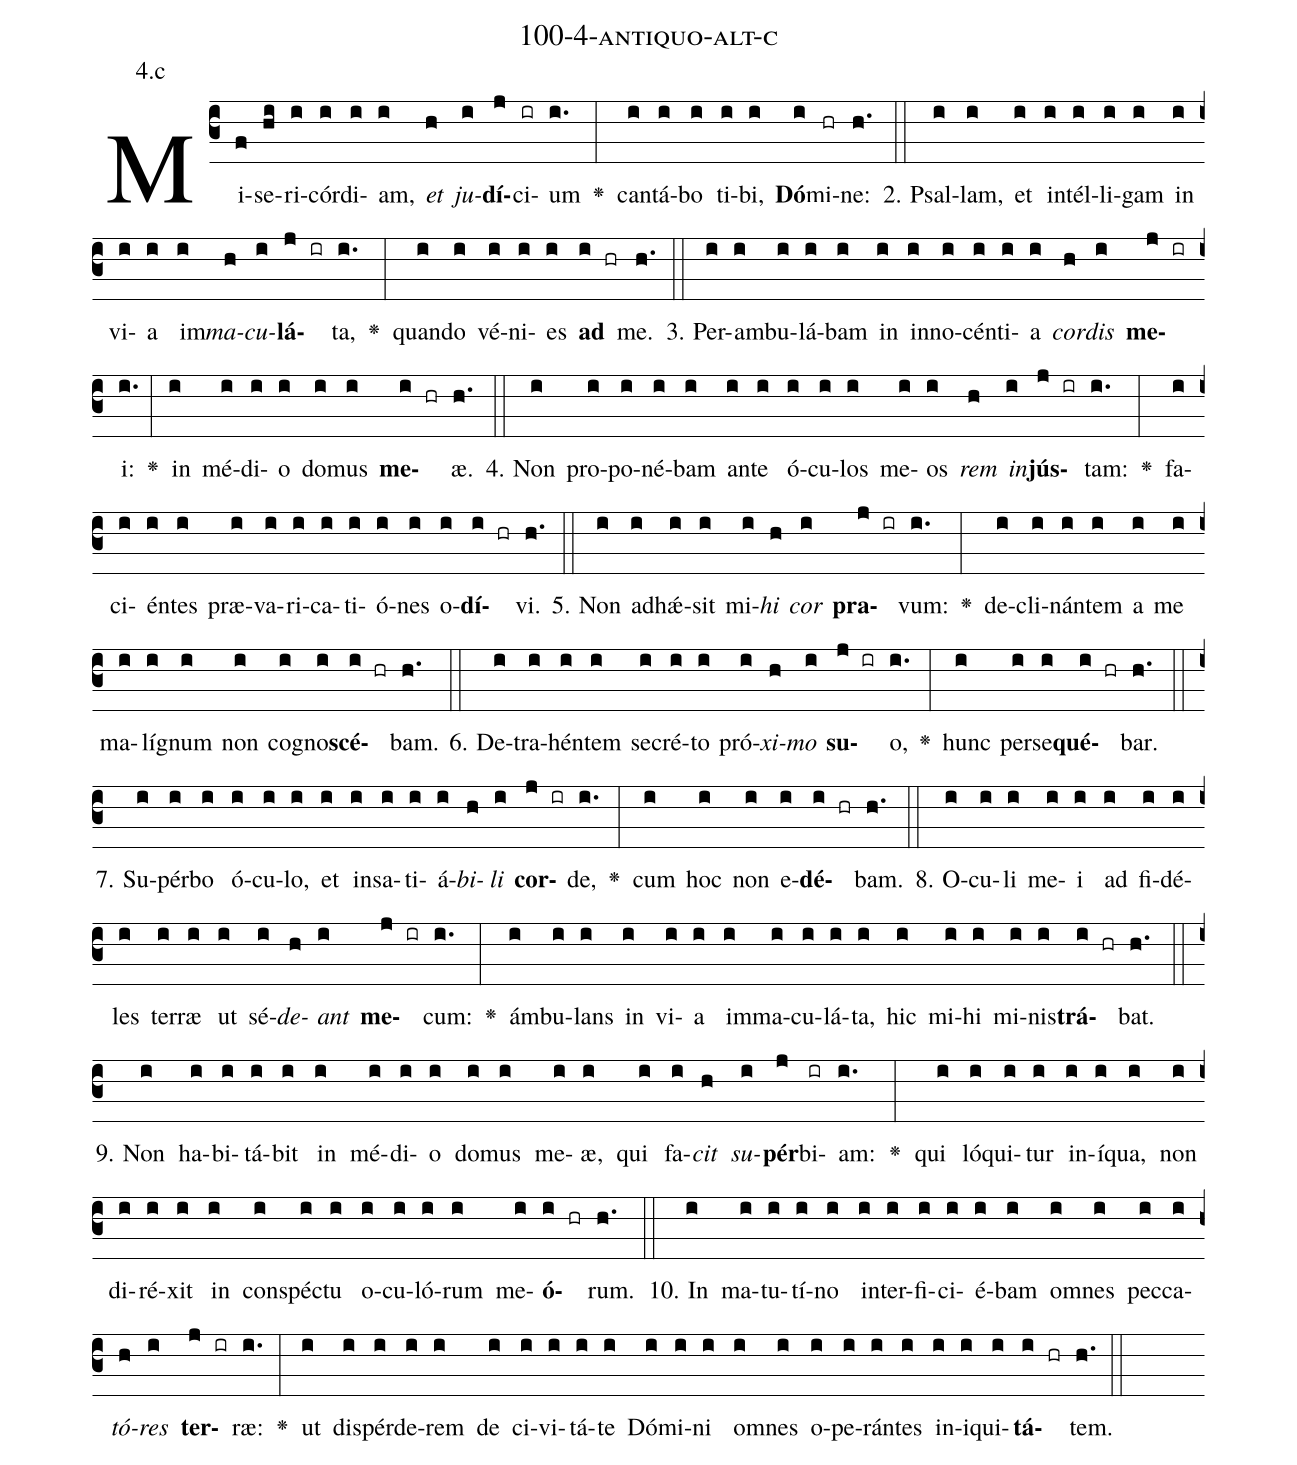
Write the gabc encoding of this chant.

name: 100-4-antiquo-alt-c;
annotation: 4.c;
%%
(c3)Mi(f)se(hi)ri(i)cór(i)di(i)am,(i) <i>et</i>(h) <i>ju</i>(i)<b>dí</b>(j)ci(ir)um(i.) <v>\greheightstar</v>(:) can(i)tá(i)bo(i) ti(i)bi,(i) <b>Dó</b>(i)mi(hr)ne:(h.) (::)
2. Psal(i)lam,(i) et(i) in(i)tél(i)li(i)gam(i) in(i) vi(i)a(i) im(i)<i>ma</i>(h)<i>cu</i>(i)<b>lá</b>(j ir)ta,(i.) <v>\greheightstar</v>(:) quan(i)do(i) vé(i)ni(i)es(i) <b>ad</b>(i hr) me.(h.) (::)
3. Per(i)am(i)bu(i)lá(i)bam(i) in(i) in(i)no(i)cén(i)ti(i)a(i) <i>cor</i>(h)<i>dis</i>(i) <b>me</b>(j ir)i:(i.) <v>\greheightstar</v>(:) in(i) mé(i)di(i)o(i) do(i)mus(i) <b>me</b>(i hr)æ.(h.) (::)
4. Non(i) pro(i)po(i)né(i)bam(i) an(i)te(i) ó(i)cu(i)los(i) me(i)os(i) <i>rem</i>(h) <i>in</i>(i)<b>jús</b>(j ir)tam:(i.) <v>\greheightstar</v>(:) fa(i)ci(i)én(i)tes(i) præ(i)va(i)ri(i)ca(i)ti(i)ó(i)nes(i) o(i)<b>dí</b>(i hr)vi.(h.) (::)
5. Non(i) ad(i)hǽ(i)sit(i) mi(i)<i>hi</i>(h) <i>cor</i>(i) <b>pra</b>(j ir)vum:(i.) <v>\greheightstar</v>(:) de(i)cli(i)nán(i)tem(i) a(i) me(i) ma(i)lí(i)gnum(i) non(i) co(i)gno(i)<b>scé</b>(i hr)bam.(h.) (::)
6. De(i)tra(i)hén(i)tem(i) se(i)cré(i)to(i) pró(i)<i>xi</i>(h)<i>mo</i>(i) <b>su</b>(j ir)o,(i.) <v>\greheightstar</v>(:) hunc(i) per(i)se(i)<b>qué</b>(i hr)bar.(h.) (::)
7. Su(i)pér(i)bo(i) ó(i)cu(i)lo,(i) et(i) in(i)sa(i)ti(i)á(i)<i>bi</i>(h)<i>li</i>(i) <b>cor</b>(j ir)de,(i.) <v>\greheightstar</v>(:) cum(i) hoc(i) non(i) e(i)<b>dé</b>(i hr)bam.(h.) (::)
8. O(i)cu(i)li(i) me(i)i(i) ad(i) fi(i)dé(i)les(i) ter(i)ræ(i) ut(i) sé(i)<i>de</i>(h)<i>ant</i>(i) <b>me</b>(j ir)cum:(i.) <v>\greheightstar</v>(:) ám(i)bu(i)lans(i) in(i) vi(i)a(i) im(i)ma(i)cu(i)lá(i)ta,(i) hic(i) mi(i)hi(i) mi(i)nis(i)<b>trá</b>(i hr)bat.(h.) (::)
9. Non(i) ha(i)bi(i)tá(i)bit(i) in(i) mé(i)di(i)o(i) do(i)mus(i) me(i)æ,(i) qui(i) fa(i)<i>cit</i>(h) <i>su</i>(i)<b>pér</b>(j)bi(ir)am:(i.) <v>\greheightstar</v>(:) qui(i) ló(i)qui(i)tur(i) in(i)í(i)qua,(i) non(i) di(i)ré(i)xit(i) in(i) con(i)spéc(i)tu(i) o(i)cu(i)ló(i)rum(i) me(i)<b>ó</b>(i hr)rum.(h.) (::)
10. In(i) ma(i)tu(i)tí(i)no(i) in(i)ter(i)fi(i)ci(i)é(i)bam(i) om(i)nes(i) pec(i)ca(i)<i>tó</i>(h)<i>res</i>(i) <b>ter</b>(j ir)ræ:(i.) <v>\greheightstar</v>(:) ut(i) dis(i)pér(i)de(i)rem(i) de(i) ci(i)vi(i)tá(i)te(i) Dó(i)mi(i)ni(i) om(i)nes(i) o(i)pe(i)rán(i)tes(i) in(i)i(i)qui(i)<b>tá</b>(i hr)tem.(h.) (::)
